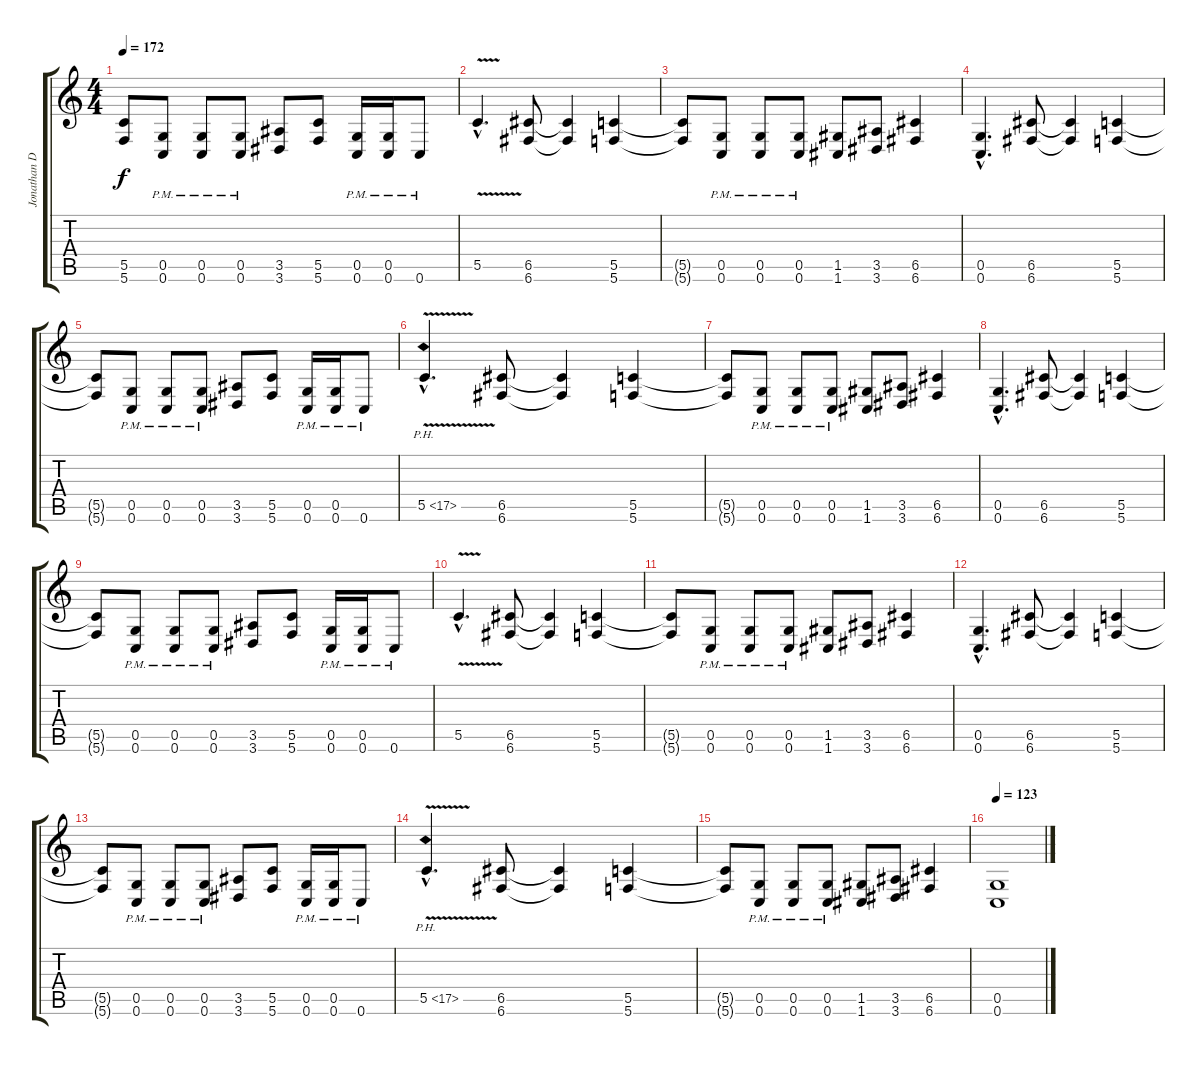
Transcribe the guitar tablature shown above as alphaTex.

\track ("Jonathan Donais" "Jonathan D") {instrument distortionguitar}
\staff {score tabs}
\tuning (D4 A3 F3 C3 G2 C2) {hide}
\ts (4 4)
\tempo 172
\clef g2
\ks c
(5.5{t} 5.6{t}).8{dy f} (0.5{pm} 0.6{pm}).8 (0.5{pm} 0.6{pm}).8 (0.5{pm} 0.6{pm}).8 (3.5 3.6).8 (5.5 5.6).8 (0.5{pm} 0.6{pm}).16 (0.5{pm} 0.6{pm}).16 0.6{pm}.8 |
5.5{v hac}.4{d} (6.5 6.6).8 (6.5{t} 6.6{t}).4 (5.5 5.6).4 |
(5.5{t} 5.6{t}).8 (0.5{pm} 0.6{pm}).8 (0.5{pm} 0.6{pm}).8 (0.5{pm} 0.6{pm}).8 (1.5 1.6).8 (3.5 3.6).8 (6.5 6.6).4 |
(0.5{hac} 0.6{hac}).4{d} (6.5 6.6).8 (6.5{t} 6.6{t}).4 (5.5 5.6).4 |
(5.5{t} 5.6{t}).8 (0.5{pm} 0.6{pm}).8 (0.5{pm} 0.6{pm}).8 (0.5{pm} 0.6{pm}).8 (3.5 3.6).8 (5.5 5.6).8 (0.5{pm} 0.6{pm}).16 (0.5{pm} 0.6{pm}).16 0.6{pm}.8 |
5.5{ph 12 v hac}.4{d} (6.5 6.6).8 (6.5{t} 6.6{t}).4 (5.5 5.6).4 |
(5.5{t} 5.6{t}).8 (0.5{pm} 0.6{pm}).8 (0.5{pm} 0.6{pm}).8 (0.5{pm} 0.6{pm}).8 (1.5 1.6).8 (3.5 3.6).8 (6.5 6.6).4 |
(0.5{hac} 0.6{hac}).4{d} (6.5 6.6).8 (6.5{t} 6.6{t}).4 (5.5 5.6).4 |
(5.5{t} 5.6{t}).8 (0.5{pm} 0.6{pm}).8 (0.5{pm} 0.6{pm}).8 (0.5{pm} 0.6{pm}).8 (3.5 3.6).8 (5.5 5.6).8 (0.5{pm} 0.6{pm}).16 (0.5{pm} 0.6{pm}).16 0.6{pm}.8 |
5.5{v hac}.4{d} (6.5 6.6).8 (6.5{t} 6.6{t}).4 (5.5 5.6).4 |
(5.5{t} 5.6{t}).8 (0.5{pm} 0.6{pm}).8 (0.5{pm} 0.6{pm}).8 (0.5{pm} 0.6{pm}).8 (1.5 1.6).8 (3.5 3.6).8 (6.5 6.6).4 |
(0.5{hac} 0.6{hac}).4{d} (6.5 6.6).8 (6.5{t} 6.6{t}).4 (5.5 5.6).4 |
(5.5{t} 5.6{t}).8 (0.5{pm} 0.6{pm}).8 (0.5{pm} 0.6{pm}).8 (0.5{pm} 0.6{pm}).8 (3.5 3.6).8 (5.5 5.6).8 (0.5{pm} 0.6{pm}).16 (0.5{pm} 0.6{pm}).16 0.6{pm}.8 |
5.5{ph 12 v hac}.4{d} (6.5 6.6).8 (6.5{t} 6.6{t}).4 (5.5 5.6).4 |
(5.5{t} 5.6{t}).8 (0.5{pm} 0.6{pm}).8 (0.5{pm} 0.6{pm}).8 (0.5{pm} 0.6{pm}).8 (1.5 1.6).8 (3.5 3.6).8 (6.5 6.6).4 |
\tempo 123
(0.5 0.6).1
